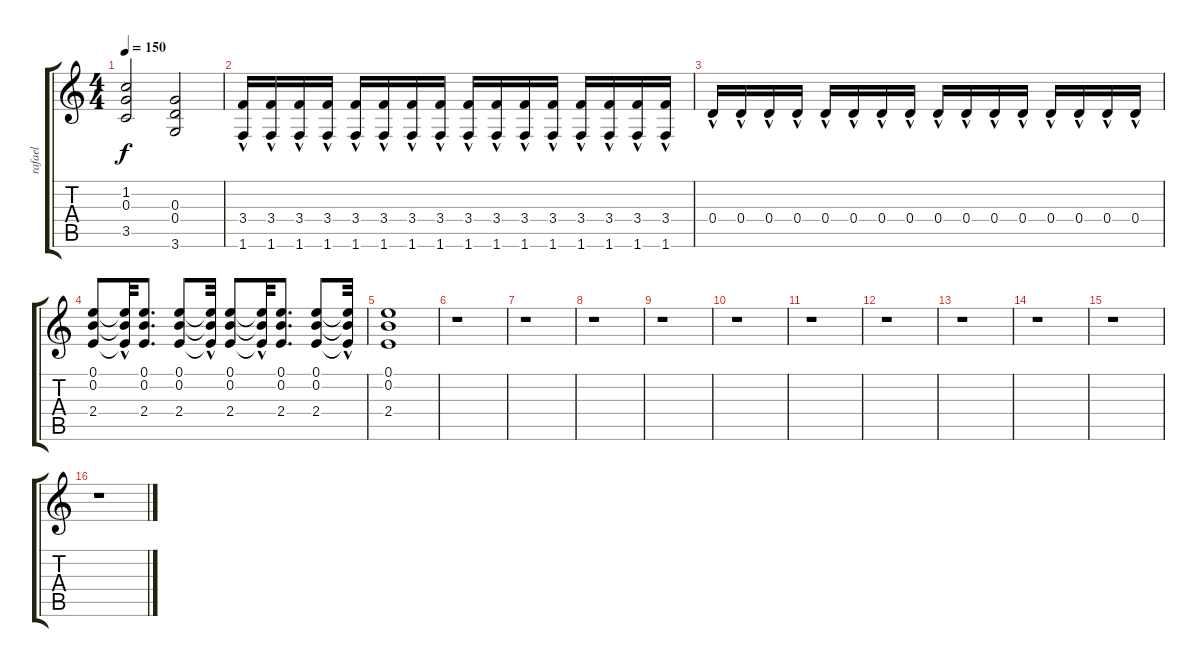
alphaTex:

\track ("rafael" "rafael") {instrument distortionguitar}
\staff {score tabs}
\tuning (E4 B3 G3 D3 A2 E2) {hide}
\ts (4 4)
\tempo 150
\clef g2
\ks c
(1.2 0.3 3.5).2{dy f} (0.3 0.4 3.6).2 |
(3.4{hac} 1.6{hac}).16 (3.4{hac} 1.6{hac}).16 (3.4{hac} 1.6{hac}).16 (3.4{hac} 1.6{hac}).16 (3.4{hac} 1.6{hac}).16 (3.4{hac} 1.6{hac}).16 (3.4{hac} 1.6{hac}).16 (3.4{hac} 1.6{hac}).16 (3.4{hac} 1.6{hac}).16 (3.4{hac} 1.6{hac}).16 (3.4{hac} 1.6{hac}).16 (3.4{hac} 1.6{hac}).16 (3.4{hac} 1.6{hac}).16 (3.4{hac} 1.6{hac}).16 (3.4{hac} 1.6{hac}).16 (3.4{hac} 1.6{hac}).16 |
0.4{hac}.16 0.4{hac}.16 0.4{hac}.16 0.4{hac}.16 0.4{hac}.16 0.4{hac}.16 0.4{hac}.16 0.4{hac}.16 0.4{hac}.16 0.4{hac}.16 0.4{hac}.16 0.4{hac}.16 0.4{hac}.16 0.4{hac}.16 0.4{hac}.16 0.4{hac}.16 |
(0.1 0.2 2.4).8 (0.1{hac t} 0.2{hac t} 2.4{hac t}).32 (0.1 0.2 2.4).8{d} (0.1 0.2 2.4).8 (0.1{hac t} 0.2{hac t} 2.4{hac t}).32 (0.1 0.2 2.4).8 (0.1{hac t} 0.2{hac t} 2.4{hac t}).32 (0.1 0.2 2.4).8{d} (0.1 0.2 2.4).8 (0.1{hac t} 0.2{hac t} 2.4{hac t}).32 |
(0.1 0.2 2.4).1 |
r.1 |
r.1 |
r.1 |
r.1 |
r.1 |
r.1 |
r.1 |
r.1 |
r.1 |
r.1 |
r.1
